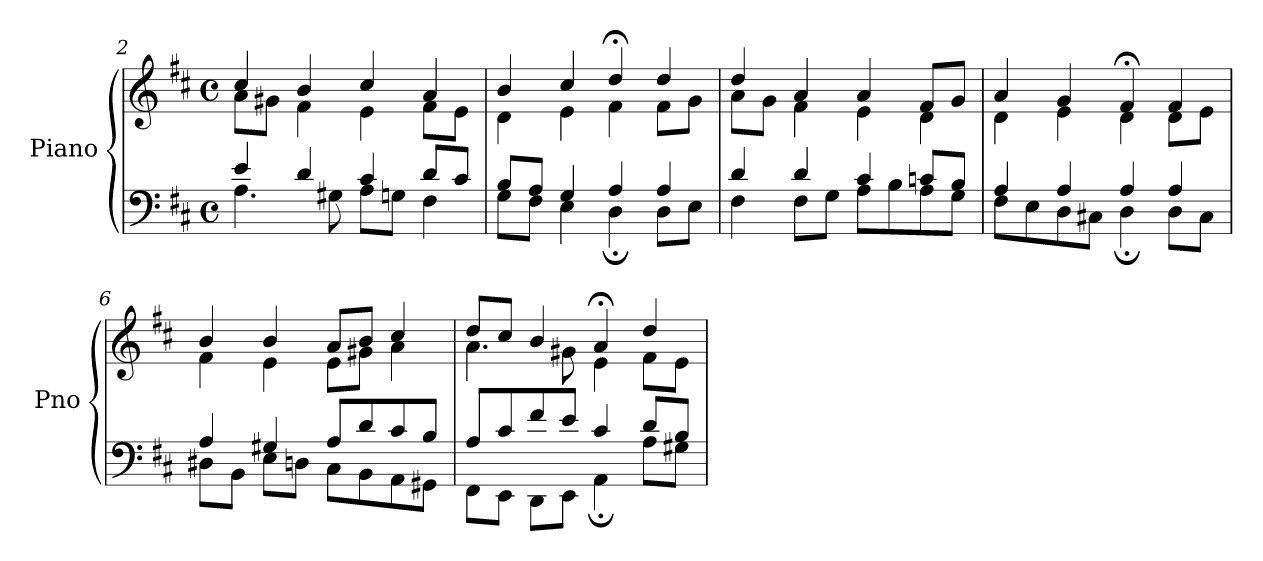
**kern	**kern
*part1	*part1
*staff2	*staff1
*I"Piano	*
*I'Pno	*
*clefF4	*clefG2
*k[f#c#]	*k[f#c#]
*M4/4	*M4/4
*met(c)	*met(c)
=2	=2
*^	*^
4e/	4.A\	4cc#/	8a\L
.	.	.	8g#X\J
4d/	.	4b/	4f#\
.	8G#X\	.	.
4c#/	8A\L	4cc#/	4e\
.	8Gn\J	.	.
8d/L	4F#\	4a/	8f#\L
8c#/J	.	.	8e\J
=3	=3	=3	=3
8B/L	8G\L	4b/	4d\
8A/J	8F#\J	.	.
4G/	4E\	4cc#/	4e\
4A/	4D;\	4dd;</	4f#\
4A/	8D\L	4dd/	8f#\L
.	8E\J	.	8g\J
=4	=4	=4	=4
4d/	4F#\	4dd/	8a\L
.	.	.	8g\J
4d/	8F#\L	4a/	4f#\
.	8G\J	.	.
4c#/	8A\L	4a/	4e\
.	8B\	.	.
8cn/L	8A\	8f#/L	4d\
8B/J	8G\J	8g/J	.
=5	=5	=5	=5
4A/	8F#\L	4a/	4d\
.	8E\	.	.
4A/	8D\	4g/	4e\
.	8C#X\J	.	.
4A/	4D;\	4f#;</	4d\
4A/	8D\L	4f#/	8d\L
.	8C#\J	.	8e\J
=6	=6	=6	=6
4A/	8D#X\L	4b/	4f#\
.	8BB\J	.	.
4G#X/	8E\L	4b/	4e\
.	8Dn\J	.	.
8A/L	8C#\L	8a/L	8e\L
8d/	8BB\	8b/J	8g#X\J
8c#/	8AA\	4cc#/	4a\
8B/J	8GG#X\J	.	.
=7	=7	=7	=7
8A/L	8FF#\L	8dd/L	4.a\
8c#/	8EE\J	8cc#/J	.
8f#/	8DD\L	4b/	.
8e/J	8EE\J	.	8g#X\
4c#/	4AA;\	4a;</	4e\
8d/L	8A\L	4dd/	8f#\L
8B/J	8G#X\J	.	8e\J
*v	*v	*	*
*	*v	*v
=	=
*-	*-
